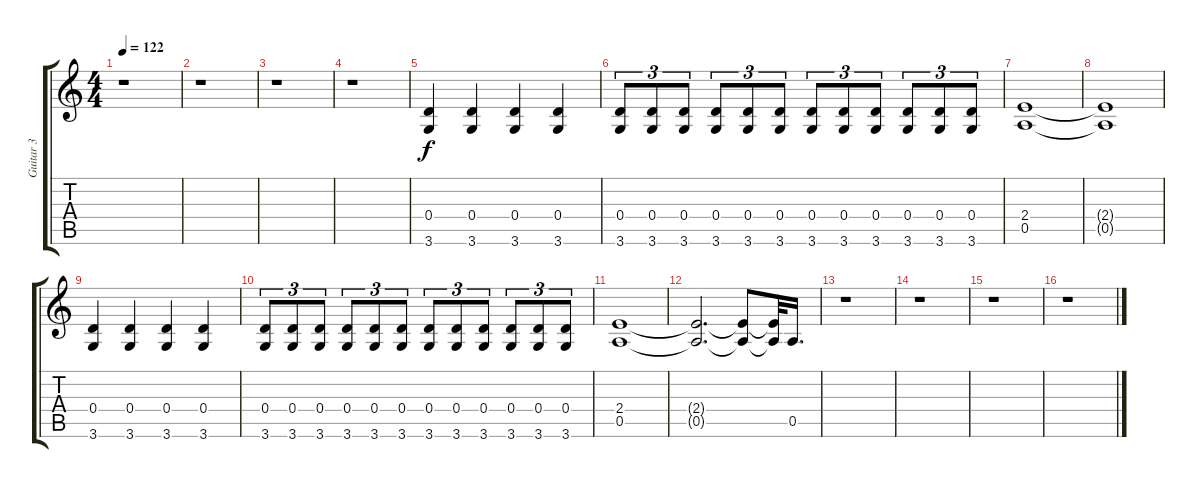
\track ("Guitar 3" "Guitar 3") {instrument distortionguitar}
\staff {score tabs}
\tuning (E4 B3 G3 D3 A2 E2) {hide}
\ts (4 4)
\tempo 122
\clef g2
\ks c
r.1{dy f} |
r.1 |
r.1 |
r.1 |
(0.4 3.6).4 (0.4 3.6).4 (0.4 3.6).4 (0.4 3.6).4 |
(0.4 3.6).8{tu (3 2)} (0.4 3.6).8{tu (3 2)} (0.4 3.6).8{tu (3 2)} (0.4 3.6).8{tu (3 2)} (0.4 3.6).8{tu (3 2)} (0.4 3.6).8{tu (3 2)} (0.4 3.6).8{tu (3 2)} (0.4 3.6).8{tu (3 2)} (0.4 3.6).8{tu (3 2)} (0.4 3.6).8{tu (3 2)} (0.4 3.6).8{tu (3 2)} (0.4 3.6).8{tu (3 2)} |
(2.4 0.5).1 |
(2.4{t} 0.5{t}).1 |
(0.4 3.6).4 (0.4 3.6).4 (0.4 3.6).4 (0.4 3.6).4 |
(0.4 3.6).8{tu (3 2)} (0.4 3.6).8{tu (3 2)} (0.4 3.6).8{tu (3 2)} (0.4 3.6).8{tu (3 2)} (0.4 3.6).8{tu (3 2)} (0.4 3.6).8{tu (3 2)} (0.4 3.6).8{tu (3 2)} (0.4 3.6).8{tu (3 2)} (0.4 3.6).8{tu (3 2)} (0.4 3.6).8{tu (3 2)} (0.4 3.6).8{tu (3 2)} (0.4 3.6).8{tu (3 2)} |
(2.4 0.5).1 |
(2.4{t} 0.5{t}).2{d} (2.4{t} 0.5{t}).8 (2.4{t} 0.5{t}).32 0.5.16{d} |
r.1 |
r.1 |
r.1 |
r.1
